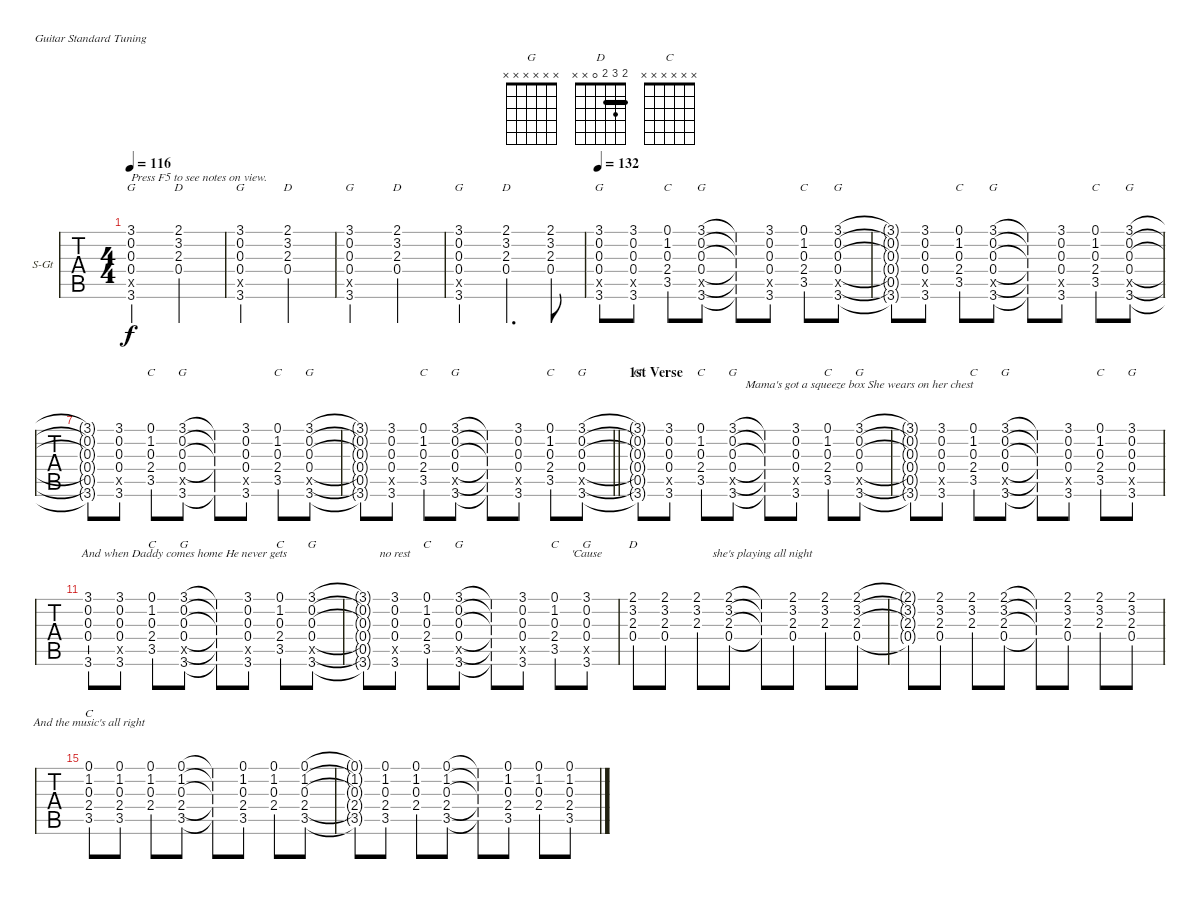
\bracketExtendMode nobrackets
\firstSystemTrackNameOrientation horizontal
\otherSystemsTrackNameOrientation horizontal
\defaultBarNumberDisplay FirstOfSystem
\track ("Acoustic (Standard)" "S-Gt") {instrument acousticguitarsteel}
\staff {tabs}
\tuning (E4 B3 G3 D3 A2 E2)
\chord ("G" 3 0 0 0 x 3) {showfingering false}
\chord ("D" 2 3 2 0 x x) {showfingering false barre 2}
\chord ("C" 0 1 0 2 3 x) {showfingering false}
\chord ("G" x x x x x x)
\chord ("C" x x x x x x)
\ts (4 4)
\beaming (8 2 2 2 2)
\tempo 116
\clef g2
\ks g
(3.1{ac} 0.2{ac} 0.3{ac} 0.4{ac} 0.5{x} 3.6{ac}).2{ch "G" txt "Press F5 to see notes on view." lyrics (0 "") lyrics (1 "") lyrics (2 "") lyrics (3 "") lyrics (4 "") dy f instrument acousticguitarsteel} (2.1{ac} 3.2{ac} 2.3{ac} 0.4{ac}).2{ch "D" lyrics (0 "") lyrics (1 "") lyrics (2 "") lyrics (3 "") lyrics (4 "")} |
(3.1{ac} 0.2{ac} 0.3{ac} 0.4{ac} 0.5{x} 3.6{ac}).2{ch "G" lyrics (0 "") lyrics (1 "") lyrics (2 "") lyrics (3 "") lyrics (4 "")} (2.1{ac} 3.2{ac} 2.3{ac} 0.4{ac}).2{ch "D" lyrics (0 "") lyrics (1 "") lyrics (2 "") lyrics (3 "") lyrics (4 "")} |
(3.1{ac} 0.2{ac} 0.3{ac} 0.4{ac} 0.5{x} 3.6{ac}).2{ch "G" lyrics (0 "") lyrics (1 "") lyrics (2 "") lyrics (3 "") lyrics (4 "")} (2.1{ac} 3.2{ac} 2.3{ac} 0.4{ac}).2{ch "D" lyrics (0 "") lyrics (1 "") lyrics (2 "") lyrics (3 "") lyrics (4 "")} |
(3.1{ac} 0.2{ac} 0.3{ac} 0.4{ac} 0.5{x} 3.6{ac}).2{ch "G" lyrics (0 "") lyrics (1 "") lyrics (2 "") lyrics (3 "") lyrics (4 "")} (2.1{ac} 3.2{ac} 2.3{ac} 0.4{ac}).4{d ch "D" lyrics (0 "") lyrics (1 "") lyrics (2 "") lyrics (3 "") lyrics (4 "")} (2.1 3.2 2.3 0.4).8{lyrics (0 "") lyrics (1 "") lyrics (2 "") lyrics (3 "") lyrics (4 "")} |
\tempo 132
(3.1 0.2 0.3 0.4 0.5{x} 3.6).8{ch "G" lyrics (0 "") lyrics (1 "") lyrics (2 "") lyrics (3 "") lyrics (4 "")} (3.1 0.2 0.3 0.4 0.5{x} 3.6).8{lyrics (0 "") lyrics (1 "") lyrics (2 "") lyrics (3 "") lyrics (4 "")} (0.1 1.2 0.3 2.4 3.5).8{ch "C" lyrics (0 "") lyrics (1 "") lyrics (2 "") lyrics (3 "") lyrics (4 "")} (3.1 0.2 0.3 0.4 3.6 0.5{x}).8{ch "G" lyrics (0 "") lyrics (1 "") lyrics (2 "") lyrics (3 "") lyrics (4 "")} (3.1{t} 0.2{t} 0.3{t} 0.4{t} 3.6{t} 0.5{x t}).8{lyrics (0 "") lyrics (1 "") lyrics (2 "") lyrics (3 "") lyrics (4 "")} (3.1 0.2 0.3 0.4 0.5{x} 3.6).8{lyrics (0 "") lyrics (1 "") lyrics (2 "") lyrics (3 "") lyrics (4 "")} (0.1 1.2 0.3 2.4 3.5).8{ch "C" lyrics (0 "") lyrics (1 "") lyrics (2 "") lyrics (3 "") lyrics (4 "")} (3.1 0.2 0.3 0.4 0.5{x} 3.6).8{ch "G" lyrics (0 "") lyrics (1 "") lyrics (2 "") lyrics (3 "") lyrics (4 "")} |
(3.1{t} 0.2{t} 0.3{t} 0.4{t} 3.6{t} 0.5{x t}).8{lyrics (0 "") lyrics (1 "") lyrics (2 "") lyrics (3 "") lyrics (4 "")} (3.1 0.2 0.3 0.4 0.5{x} 3.6).8{lyrics (0 "") lyrics (1 "") lyrics (2 "") lyrics (3 "") lyrics (4 "")} (0.1 1.2 0.3 2.4 3.5).8{ch "C" lyrics (0 "") lyrics (1 "") lyrics (2 "") lyrics (3 "") lyrics (4 "")} (3.1 0.2 0.3 0.4 0.5{x} 3.6).8{ch "G" lyrics (0 "") lyrics (1 "") lyrics (2 "") lyrics (3 "") lyrics (4 "")} (3.1{t} 0.2{t} 0.3{t} 0.4{t} 3.6{t} 0.5{x t}).8{lyrics (0 "") lyrics (1 "") lyrics (2 "") lyrics (3 "") lyrics (4 "")} (3.1 0.2 0.3 0.4 0.5{x} 3.6).8{lyrics (0 "") lyrics (1 "") lyrics (2 "") lyrics (3 "") lyrics (4 "")} (0.1 1.2 0.3 2.4 3.5).8{ch "C" lyrics (0 "") lyrics (1 "") lyrics (2 "") lyrics (3 "") lyrics (4 "")} (3.1 0.2 0.3 0.4 0.5{x} 3.6).8{ch "G" lyrics (0 "") lyrics (1 "") lyrics (2 "") lyrics (3 "") lyrics (4 "")} |
(3.1{t} 0.2{t} 0.3{t} 0.4{t} 3.6{t} 0.5{x t}).8{lyrics (0 "") lyrics (1 "") lyrics (2 "") lyrics (3 "") lyrics (4 "")} (3.1 0.2 0.3 0.4 0.5{x} 3.6).8{lyrics (0 "") lyrics (1 "") lyrics (2 "") lyrics (3 "") lyrics (4 "")} (0.1 1.2 0.3 2.4 3.5).8{ch "C" lyrics (0 "") lyrics (1 "") lyrics (2 "") lyrics (3 "") lyrics (4 "")} (3.1 0.2 0.3 0.4 0.5{x} 3.6).8{ch "G" lyrics (0 "") lyrics (1 "") lyrics (2 "") lyrics (3 "") lyrics (4 "")} (3.1{t} 0.2{t} 0.3{t} 0.4{t} 3.6{t}).8{lyrics (0 "") lyrics (1 "") lyrics (2 "") lyrics (3 "") lyrics (4 "")} (3.1 0.2 0.3 0.4 0.5{x} 3.6).8{lyrics (0 "") lyrics (1 "") lyrics (2 "") lyrics (3 "") lyrics (4 "")} (0.1 1.2 0.3 2.4 3.5).8{ch "C" lyrics (0 "") lyrics (1 "") lyrics (2 "") lyrics (3 "") lyrics (4 "")} (3.1 0.2 0.3 0.4 0.5{x} 3.6).8{ch "G" lyrics (0 "") lyrics (1 "") lyrics (2 "") lyrics (3 "") lyrics (4 "")} |
\barLineRight lightlight
(3.1{t} 0.2{t} 0.3{t} 0.4{t} 3.6{t} 0.5{x t}).8{lyrics (0 "") lyrics (1 "") lyrics (2 "") lyrics (3 "") lyrics (4 "")} (3.1 0.2 0.3 0.4 0.5{x} 3.6).8{lyrics (0 "") lyrics (1 "") lyrics (2 "") lyrics (3 "") lyrics (4 "")} (0.1 1.2 0.3 2.4 3.5).8{ch "C" lyrics (0 "") lyrics (1 "") lyrics (2 "") lyrics (3 "") lyrics (4 "")} (3.1 0.2 0.3 0.4 0.5{x} 3.6).8{ch "G" lyrics (0 "") lyrics (1 "") lyrics (2 "") lyrics (3 "") lyrics (4 "")} (3.1{t} 0.2{t} 0.3{t} 0.4{t} 3.6{t} 0.5{x t}).8{lyrics (0 "") lyrics (1 "") lyrics (2 "") lyrics (3 "") lyrics (4 "")} (3.1 0.2 0.3 0.4 0.5{x} 3.6).8{lyrics (0 "") lyrics (1 "") lyrics (2 "") lyrics (3 "") lyrics (4 "")} (0.1 1.2 0.3 2.4 3.5).8{ch "C" lyrics (0 "") lyrics (1 "") lyrics (2 "") lyrics (3 "") lyrics (4 "")} (3.1 0.2 0.3 0.4 3.6 0.5{x}).8{ch "G" lyrics (0 "") lyrics (1 "") lyrics (2 "") lyrics (3 "") lyrics (4 "")} |
\section ("" "1st Verse")
(3.1{t} 0.2{t} 0.3{t} 0.4{t} 3.6{t} 0.5{x t}).8{ch "G" lyrics (0 "") lyrics (1 "") lyrics (2 "") lyrics (3 "") lyrics (4 "")} (3.1 0.2 0.3 0.4 0.5{x} 3.6).8{lyrics (0 "") lyrics (1 "") lyrics (2 "") lyrics (3 "") lyrics (4 "")} (0.1 1.2 0.3 2.4 3.5).8{ch "C" lyrics (0 "") lyrics (1 "") lyrics (2 "") lyrics (3 "") lyrics (4 "")} (3.1 0.2 0.3 0.4 0.5{x} 3.6).8{ch "G" lyrics (0 "") lyrics (1 "") lyrics (2 "") lyrics (3 "") lyrics (4 "")} (3.1{t} 0.2{t} 0.3{t} 0.4{t} 3.6{t} 0.5{x t}).8{lyrics (0 "") lyrics (1 "") lyrics (2 "") lyrics (3 "") lyrics (4 "")} (3.1 0.2 0.3 0.4 0.5{x} 3.6).8{lyrics (0 "") lyrics (1 "") lyrics (2 "") lyrics (3 "") lyrics (4 "")} (0.1 1.2 0.3 2.4 3.5).8{ch "C" lyrics (0 "") lyrics (1 "") lyrics (2 "") lyrics (3 "") lyrics (4 "")} (3.1 0.2 0.3 0.4 0.5{x} 3.6).8{ch "G" lyrics (0 "Mama's got a squeeze box She wears on her chest") lyrics (1 "") lyrics (2 "") lyrics (3 "") lyrics (4 "")} |
(3.1{t} 0.2{t} 0.3{t} 0.4{t} 0.5{x t} 3.6{t}).8{lyrics (0 "") lyrics (1 "") lyrics (2 "") lyrics (3 "") lyrics (4 "")} (3.1 0.2 0.3 0.4 0.5{x} 3.6).8{lyrics (0 "") lyrics (1 "") lyrics (2 "") lyrics (3 "") lyrics (4 "")} (0.1 1.2 0.3 2.4 3.5).8{ch "C" lyrics (0 "") lyrics (1 "") lyrics (2 "") lyrics (3 "") lyrics (4 "")} (3.1 0.2 0.3 0.4 0.5{x} 3.6).8{ch "G" lyrics (0 "") lyrics (1 "") lyrics (2 "") lyrics (3 "") lyrics (4 "")} (3.1{t} 0.2{t} 0.3{t} 0.4{t} 3.6{t} 0.5{x t}).8{lyrics (0 "") lyrics (1 "") lyrics (2 "") lyrics (3 "") lyrics (4 "")} (3.1 0.2 0.3 0.4 0.5{x} 3.6).8{lyrics (0 "") lyrics (1 "") lyrics (2 "") lyrics (3 "") lyrics (4 "")} (0.1 1.2 0.3 2.4 3.5).8{ch "C" lyrics (0 "") lyrics (1 "") lyrics (2 "") lyrics (3 "") lyrics (4 "")} (3.1 0.2 0.3 0.4 0.5{x} 3.6).8{ch "G" lyrics (0 "") lyrics (1 "") lyrics (2 "") lyrics (3 "") lyrics (4 "")} |
(3.1 0.2 0.3 0.4 3.6).8{lyrics (0 "") lyrics (1 "") lyrics (2 "") lyrics (3 "") lyrics (4 "")} (3.1 0.2 0.3 0.4 0.5{x} 3.6).8{lyrics (0 "") lyrics (1 "") lyrics (2 "") lyrics (3 "") lyrics (4 "")} (0.1 1.2 0.3 2.4 3.5).8{ch "C" lyrics (0 "") lyrics (1 "") lyrics (2 "") lyrics (3 "") lyrics (4 "")} (3.1 0.2 0.3 0.4 0.5{x} 3.6).8{ch "G" lyrics (0 "And when Daddy comes home He never gets ") lyrics (1 "") lyrics (2 "") lyrics (3 "") lyrics (4 "")} (3.1{t} 0.2{t} 0.3{t} 0.4{t} 3.6{t} 0.5{x t}).8{lyrics (0 "") lyrics (1 "") lyrics (2 "") lyrics (3 "") lyrics (4 "")} (3.1 0.2 0.3 0.4 0.5{x} 3.6).8{lyrics (0 "") lyrics (1 "") lyrics (2 "") lyrics (3 "") lyrics (4 "")} (0.1 1.2 0.3 2.4 3.5).8{ch "C" lyrics (0 "") lyrics (1 "") lyrics (2 "") lyrics (3 "") lyrics (4 "")} (3.1 0.2 0.3 0.4 0.5{x} 3.6).8{ch "G" lyrics (0 "") lyrics (1 "") lyrics (2 "") lyrics (3 "") lyrics (4 "")} |
(3.1{t} 0.2{t} 0.3{t} 0.4{t} 0.5{x t} 3.6{t}).8{lyrics (0 "") lyrics (1 "") lyrics (2 "") lyrics (3 "") lyrics (4 "")} (3.1 0.2 0.3 0.4 0.5{x} 3.6).8{lyrics (0 "no rest") lyrics (1 "") lyrics (2 "") lyrics (3 "") lyrics (4 "")} (0.1 1.2 0.3 2.4 3.5).8{ch "C" lyrics (0 "") lyrics (1 "") lyrics (2 "") lyrics (3 "") lyrics (4 "")} (3.1 0.2 0.3 0.4 0.5{x} 3.6).8{ch "G" lyrics (0 "") lyrics (1 "") lyrics (2 "") lyrics (3 "") lyrics (4 "")} (3.1{t} 0.2{t} 0.3{t} 0.4{t} 3.6{t} 0.5{x t}).8{lyrics (0 "") lyrics (1 "") lyrics (2 "") lyrics (3 "") lyrics (4 "")} (3.1 0.2 0.3 0.4 0.5{x} 3.6).8{lyrics (0 "") lyrics (1 "") lyrics (2 "") lyrics (3 "") lyrics (4 "")} (0.1 1.2 0.3 2.4 3.5).8{ch "C" lyrics (0 "") lyrics (1 "") lyrics (2 "") lyrics (3 "") lyrics (4 "")} (3.1 0.2 0.3 0.4 0.5{x} 3.6).8{ch "G" lyrics (0 "'Cause") lyrics (1 "") lyrics (2 "") lyrics (3 "") lyrics (4 "")} |
(2.1 3.2 2.3 0.4).8{ch "D" lyrics (0 "") lyrics (1 "") lyrics (2 "") lyrics (3 "") lyrics (4 "")} (2.1 3.2 2.3 0.4).8{lyrics (0 "") lyrics (1 "") lyrics (2 "") lyrics (3 "") lyrics (4 "")} (2.1 3.2 2.3).8{lyrics (0 "") lyrics (1 "") lyrics (2 "") lyrics (3 "") lyrics (4 "")} (2.1 3.2 2.3 0.4).8{lyrics (0 "") lyrics (1 "") lyrics (2 "") lyrics (3 "") lyrics (4 "")} (2.1{t} 3.2{t} 2.3{t} 0.4{t}).8{lyrics (0 " she's playing all night") lyrics (1 "") lyrics (2 "") lyrics (3 "") lyrics (4 "")} (2.1 3.2 2.3 0.4).8{lyrics (0 "") lyrics (1 "") lyrics (2 "") lyrics (3 "") lyrics (4 "")} (2.1 3.2 2.3).8{lyrics (0 "") lyrics (1 "") lyrics (2 "") lyrics (3 "") lyrics (4 "")} (2.1 3.2 2.3 0.4).8{lyrics (0 "") lyrics (1 "") lyrics (2 "") lyrics (3 "") lyrics (4 "")} |
(2.1{t} 3.2{t} 2.3{t} 0.4{t}).8{lyrics (0 "") lyrics (1 "") lyrics (2 "") lyrics (3 "") lyrics (4 "")} (2.1 3.2 2.3 0.4).8{lyrics (0 "") lyrics (1 "") lyrics (2 "") lyrics (3 "") lyrics (4 "")} (2.1 3.2 2.3).8{lyrics (0 "") lyrics (1 "") lyrics (2 "") lyrics (3 "") lyrics (4 "")} (2.1 3.2 2.3 0.4).8{lyrics (0 "") lyrics (1 "") lyrics (2 "") lyrics (3 "") lyrics (4 "")} (2.1{t} 3.2{t} 2.3{t} 0.4{t}).8{lyrics (0 "") lyrics (1 "") lyrics (2 "") lyrics (3 "") lyrics (4 "")} (2.1 3.2 2.3 0.4).8{lyrics (0 "") lyrics (1 "") lyrics (2 "") lyrics (3 "") lyrics (4 "")} (2.1 3.2 2.3).8{lyrics (0 "") lyrics (1 "") lyrics (2 "") lyrics (3 "") lyrics (4 "")} (2.1 3.2 2.3 0.4).8{lyrics (0 "") lyrics (1 "") lyrics (2 "") lyrics (3 "") lyrics (4 "")} |
(0.1 1.2 0.3 2.4 3.5).8{ch "C" lyrics (0 "And the music's all right") lyrics (1 "") lyrics (2 "") lyrics (3 "") lyrics (4 "")} (0.1 1.2 0.3 2.4 3.5).8{lyrics (0 "") lyrics (1 "") lyrics (2 "") lyrics (3 "") lyrics (4 "")} (0.1 1.2 0.3 2.4).8{lyrics (0 "") lyrics (1 "") lyrics (2 "") lyrics (3 "") lyrics (4 "")} (0.1 1.2 0.3 2.4 3.5).8{lyrics (0 "") lyrics (1 "") lyrics (2 "") lyrics (3 "") lyrics (4 "")} (0.1{t} 1.2{t} 0.3{t} 2.4{t} 3.5{t}).8{lyrics (0 "") lyrics (1 "") lyrics (2 "") lyrics (3 "") lyrics (4 "")} (0.1 1.2 0.3 2.4 3.5).8{lyrics (0 "") lyrics (1 "") lyrics (2 "") lyrics (3 "") lyrics (4 "")} (0.1 1.2 0.3 2.4).8{lyrics (0 "") lyrics (1 "") lyrics (2 "") lyrics (3 "") lyrics (4 "")} (0.1 1.2 0.3 2.4 3.5).8{lyrics (0 "") lyrics (1 "") lyrics (2 "") lyrics (3 "") lyrics (4 "")} |
(0.1{t} 1.2{t} 0.3{t} 2.4{t} 3.5{t}).8{lyrics (0 "") lyrics (1 "") lyrics (2 "") lyrics (3 "") lyrics (4 "")} (0.1 1.2 0.3 2.4 3.5).8{lyrics (0 "") lyrics (1 "") lyrics (2 "") lyrics (3 "") lyrics (4 "")} (0.1 1.2 0.3 2.4).8{lyrics (0 "") lyrics (1 "") lyrics (2 "") lyrics (3 "") lyrics (4 "")} (0.1 1.2 0.3 2.4 3.5).8{lyrics (0 "") lyrics (1 "") lyrics (2 "") lyrics (3 "") lyrics (4 "")} (0.1{t} 1.2{t} 0.3{t} 2.4{t} 3.5{t}).8{lyrics (0 "") lyrics (1 "") lyrics (2 "") lyrics (3 "") lyrics (4 "")} (0.1 1.2 0.3 2.4 3.5).8{lyrics (0 "") lyrics (1 "") lyrics (2 "") lyrics (3 "") lyrics (4 "")} (0.1 1.2 0.3 2.4).8{lyrics (0 "") lyrics (1 "") lyrics (2 "") lyrics (3 "") lyrics (4 "")} (0.1 1.2 0.3 2.4 3.5).8{lyrics (0 "") lyrics (1 "") lyrics (2 "") lyrics (3 "") lyrics (4 "")}
